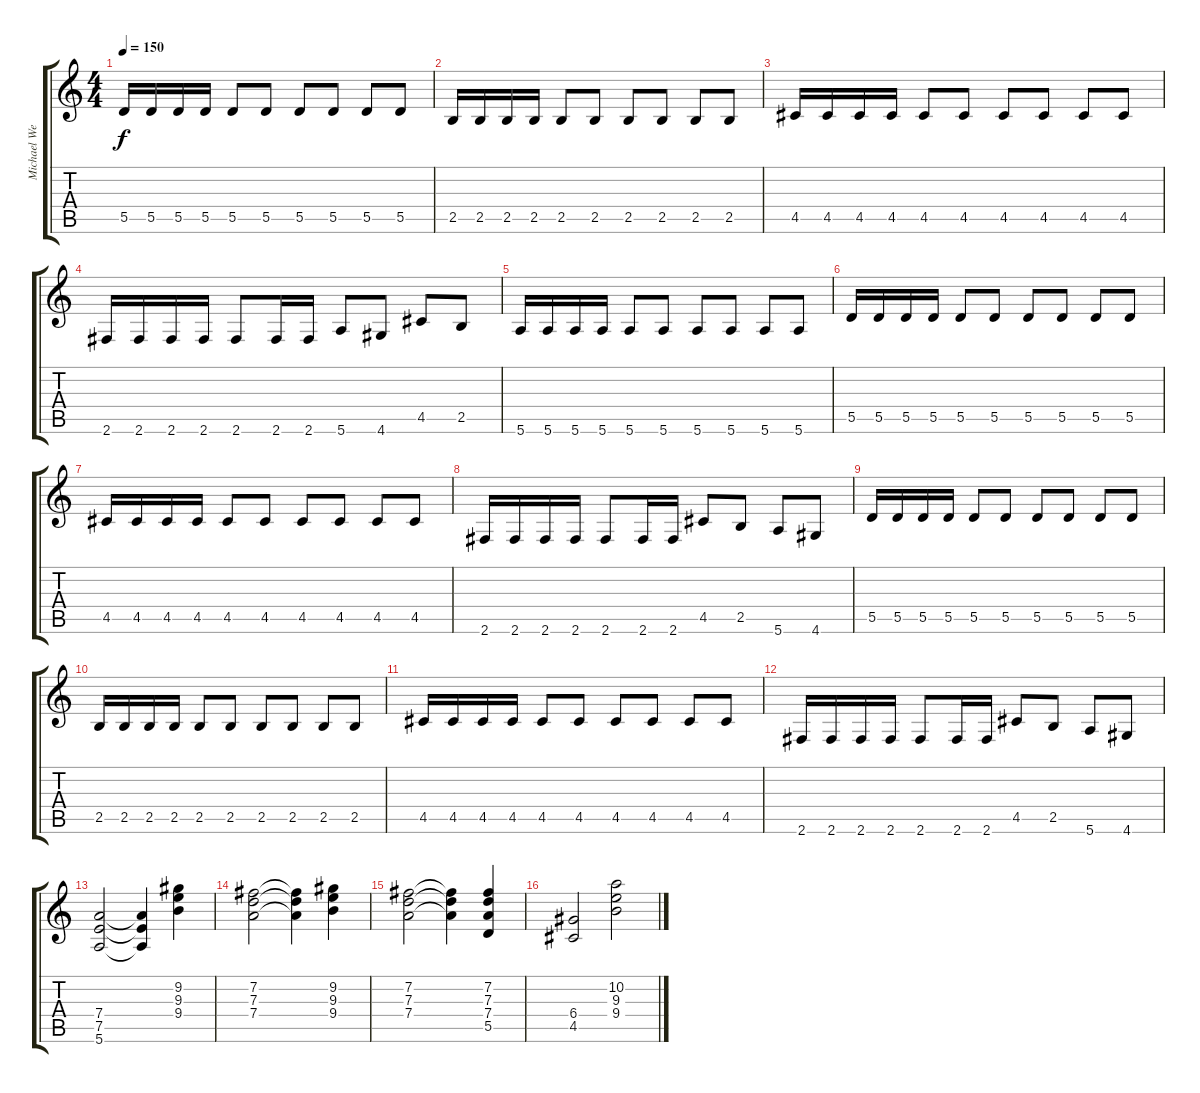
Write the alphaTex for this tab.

\track ("Michael Weikath(Guitar)" "Michael We") {instrument overdrivenguitar}
\staff {score tabs}
\tuning (E4 B3 G3 D3 A2 E2) {hide}
\ts (4 4)
\tempo 150
\clef g2
\ks c
5.5.16{dy f} 5.5.16 5.5.16 5.5.16 5.5.8 5.5.8 5.5.8 5.5.8 5.5.8 5.5.8 |
2.5.16 2.5.16 2.5.16 2.5.16 2.5.8 2.5.8 2.5.8 2.5.8 2.5.8 2.5.8 |
4.5.16 4.5.16 4.5.16 4.5.16 4.5.8 4.5.8 4.5.8 4.5.8 4.5.8 4.5.8 |
2.6.16 2.6.16 2.6.16 2.6.16 2.6.8 2.6.16 2.6.16 5.6.8 4.6.8 4.5.8 2.5.8 |
5.6.16 5.6.16 5.6.16 5.6.16 5.6.8 5.6.8 5.6.8 5.6.8 5.6.8 5.6.8 |
5.5.16 5.5.16 5.5.16 5.5.16 5.5.8 5.5.8 5.5.8 5.5.8 5.5.8 5.5.8 |
4.5.16 4.5.16 4.5.16 4.5.16 4.5.8 4.5.8 4.5.8 4.5.8 4.5.8 4.5.8 |
2.6.16 2.6.16 2.6.16 2.6.16 2.6.8 2.6.16 2.6.16 4.5.8 2.5.8 5.6.8 4.6.8 |
5.5.16 5.5.16 5.5.16 5.5.16 5.5.8 5.5.8 5.5.8 5.5.8 5.5.8 5.5.8 |
2.5.16 2.5.16 2.5.16 2.5.16 2.5.8 2.5.8 2.5.8 2.5.8 2.5.8 2.5.8 |
4.5.16 4.5.16 4.5.16 4.5.16 4.5.8 4.5.8 4.5.8 4.5.8 4.5.8 4.5.8 |
2.6.16 2.6.16 2.6.16 2.6.16 2.6.8 2.6.16 2.6.16 4.5.8 2.5.8 5.6.8 4.6.8 |
(7.4 7.5 5.6).2{volume 11} (7.4{t} 7.5{t} 5.6{t}).4 (9.2 9.3 9.4).4 |
(7.2 7.3 7.4).2 (7.2{t} 7.3{t} 7.4{t}).4 (9.2 9.3 9.4).4 |
(7.2 7.3 7.4).2 (7.2{t} 7.3{t} 7.4{t}).4 (7.2 7.3 7.4 5.5).4 |
(6.4 4.5).2 (10.2 9.3 9.4).2
